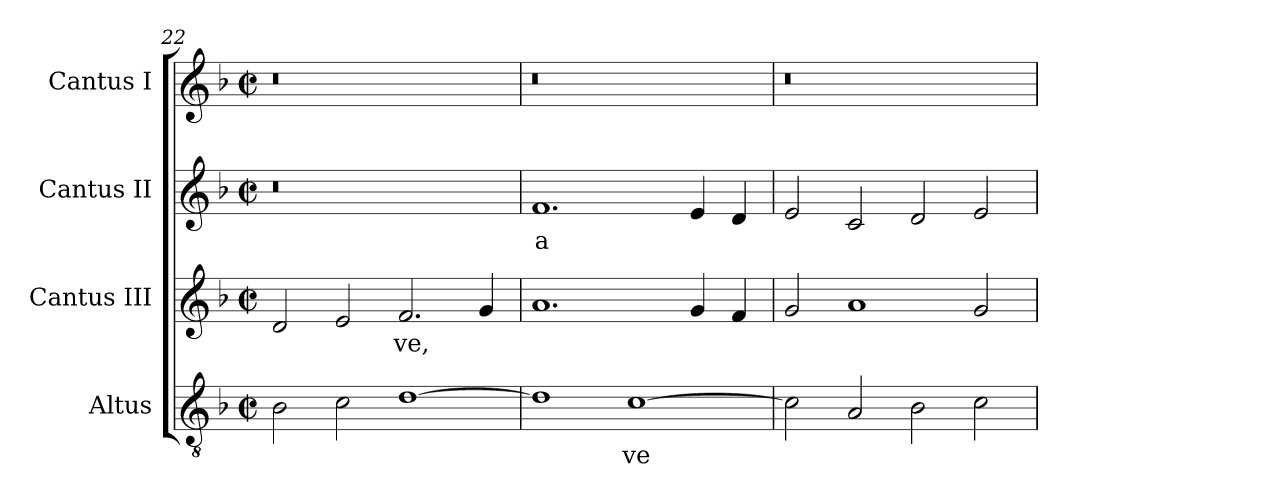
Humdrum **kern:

**kern	**text	**kern	**text	**kern	**text	**kern
*part4	*part4	*part3	*part3	*part2	*part2	*part1
*staff4	*staff4	*staff3	*staff3	*staff2	*staff2	*staff1
*I"Altus	*	*I"Cantus III	*	*I"Cantus II	*	*I"Cantus I
*clefGv2	*	*clefG2	*	*clefG2	*	*clefG2
*k[b-]	*	*k[b-]	*	*k[b-]	*	*k[b-]
*F:	*	*F:	*	*F:	*	*F:
*M2/2	*	*M2/2	*	*M2/2	*	*M2/2
*met(c|)	*	*met(c|)	*	*met(c|)	*	*met(c|)
=22	=22	=22	=22	=22	=22	=22
2B-\	.	2d/	.	0r	.	0r
2c\	.	2e/	.	.	.	.
!	!	!	!LO:LY:b	!	!	!
[>1d	.	2.f/	ve,	.	.	.
.	.	4g/	.	.	.	.
=23	=23	=23	=23	=23	=23	=23
!	!	!	!	!	!LO:LY:b:rj	!
1d]	.	1.a	.	1.f	a	0r
!	!LO:LY:b:cj	!	!	!	!	!
[>1c	ve	.	.	.	.	.
.	.	4g/	.	4e/	.	.
.	.	4f/	.	4d/	.	.
=24	=24	=24	=24	=24	=24	=24
2c\]	.	2g/	.	2e/	.	0r
2A/	.	1a	.	2c/	.	.
2B-\	.	.	.	2d/	.	.
2c\	.	2g/	.	2e/	.	.
=	=	=	=	=	=	=
*-	*-	*-	*-	*-	*-	*-
